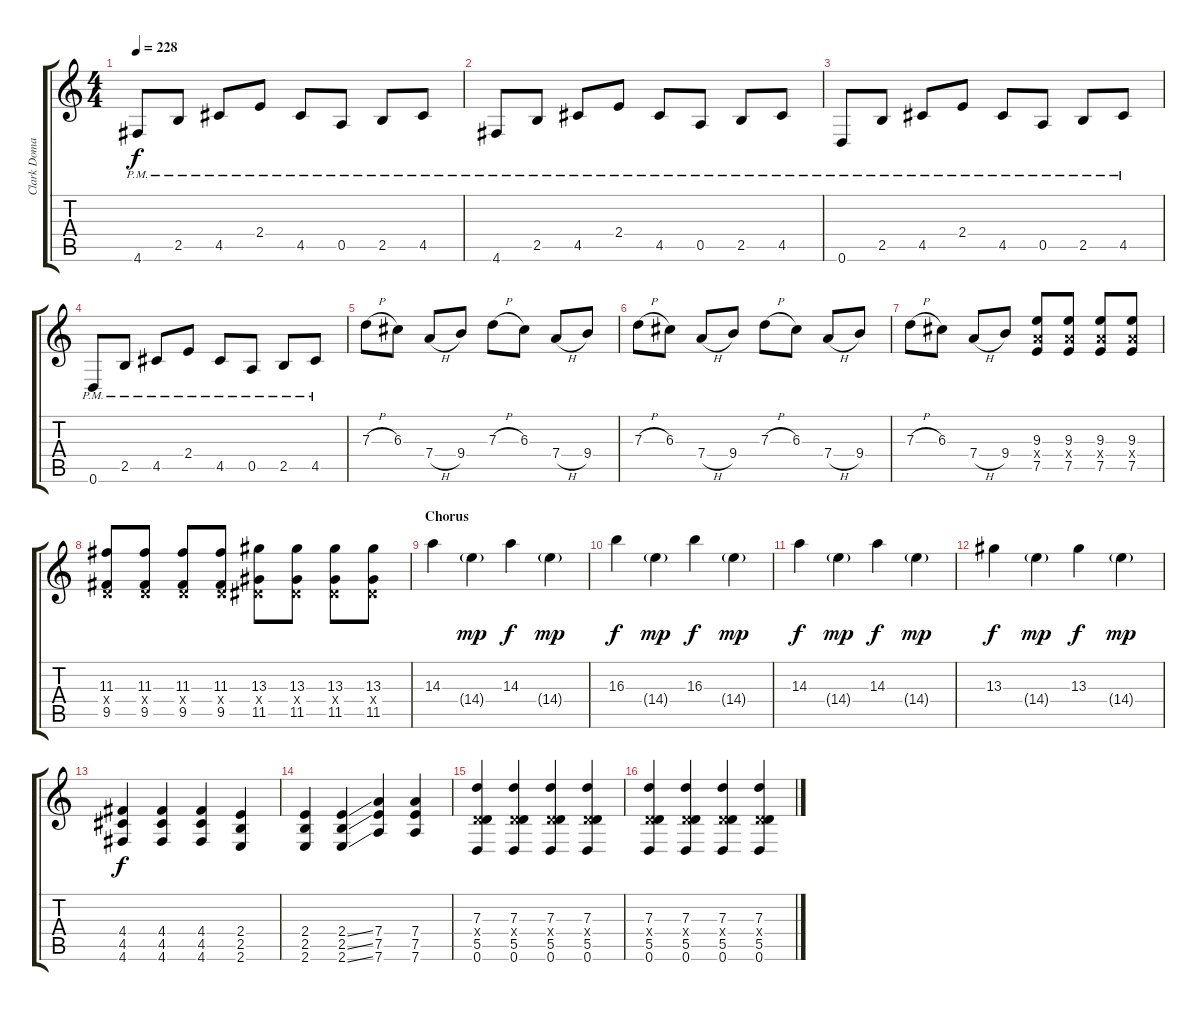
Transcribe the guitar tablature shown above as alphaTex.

\track ("Clark Domae" "Clark Doma") {instrument overdrivenguitar}
\staff {score tabs}
\tuning (E4 B3 G3 D3 A2 D2) {hide}
\ts (4 4)
\tempo 228
\clef g2
\ks c
4.6{pm}.8{dy f} 2.5{pm}.8 4.5{pm}.8 2.4{pm}.8 4.5{pm}.8 0.5{pm}.8 2.5{pm}.8 4.5{pm}.8 |
4.6{pm}.8 2.5{pm}.8 4.5{pm}.8 2.4{pm}.8 4.5{pm}.8 0.5{pm}.8 2.5{pm}.8 4.5{pm}.8 |
0.6{pm}.8 2.5{pm}.8 4.5{pm}.8 2.4{pm}.8 4.5{pm}.8 0.5{pm}.8 2.5{pm}.8 4.5{pm}.8 |
0.6{pm}.8 2.5{pm}.8 4.5{pm}.8 2.4{pm}.8 4.5{pm}.8 0.5{pm}.8 2.5{pm}.8 4.5{pm}.8 |
7.3{h}.8 6.3.8 7.4{h}.8 9.4.8 7.3{h}.8 6.3.8 7.4{h}.8 9.4.8 |
7.3{h}.8 6.3.8 7.4{h}.8 9.4.8 7.3{h}.8 6.3.8 7.4{h}.8 9.4.8 |
7.3{h}.8 6.3.8 7.4{h}.8 9.4.8 (9.3 7.4{x} 7.5).8 (9.3 7.4{x} 7.5).8 (9.3 7.4{x} 7.5).8 (9.3 7.4{x} 7.5).8 |
(11.3 0.4{x} 9.5).8 (11.3 0.4{x} 9.5).8 (11.3 0.4{x} 9.5).8 (11.3 0.4{x} 9.5).8 (13.3 1.4{x} 11.5).8 (13.3 1.4{x} 11.5).8 (13.3 1.4{x} 11.5).8 (13.3 1.4{x} 11.5).8 |
\section ("" "Chorus")
14.3.4 14.4{g}.4{dy mp} 14.3.4{dy f} 14.4{g}.4{dy mp} |
16.3.4{dy f} 14.4{g}.4{dy mp} 16.3.4{dy f} 14.4{g}.4{dy mp} |
14.3.4{dy f} 14.4{g}.4{dy mp} 14.3.4{dy f} 14.4{g}.4{dy mp} |
13.3.4{dy f} 14.4{g}.4{dy mp} 13.3.4{dy f} 14.4{g}.4{dy mp} |
(4.4 4.5 4.6).4{dy f} (4.4 4.5 4.6).4 (4.4 4.5 4.6).4 (2.4 2.5 2.6).4 |
(2.4 2.5 2.6).4 (2.4{ss} 2.5{ss} 2.6{ss}).4 (7.4 7.5 7.6).4 (7.4 7.5 7.6).4 |
(7.3 0.4{x} 5.5 0.6).4 (7.3 0.4{x} 5.5 0.6).4 (7.3 0.4{x} 5.5 0.6).4 (7.3 0.4{x} 5.5 0.6).4 |
(7.3 0.4{x} 5.5 0.6).4 (7.3 0.4{x} 5.5 0.6).4 (7.3 0.4{x} 5.5 0.6).4 (7.3 0.4{x} 5.5 0.6).4
